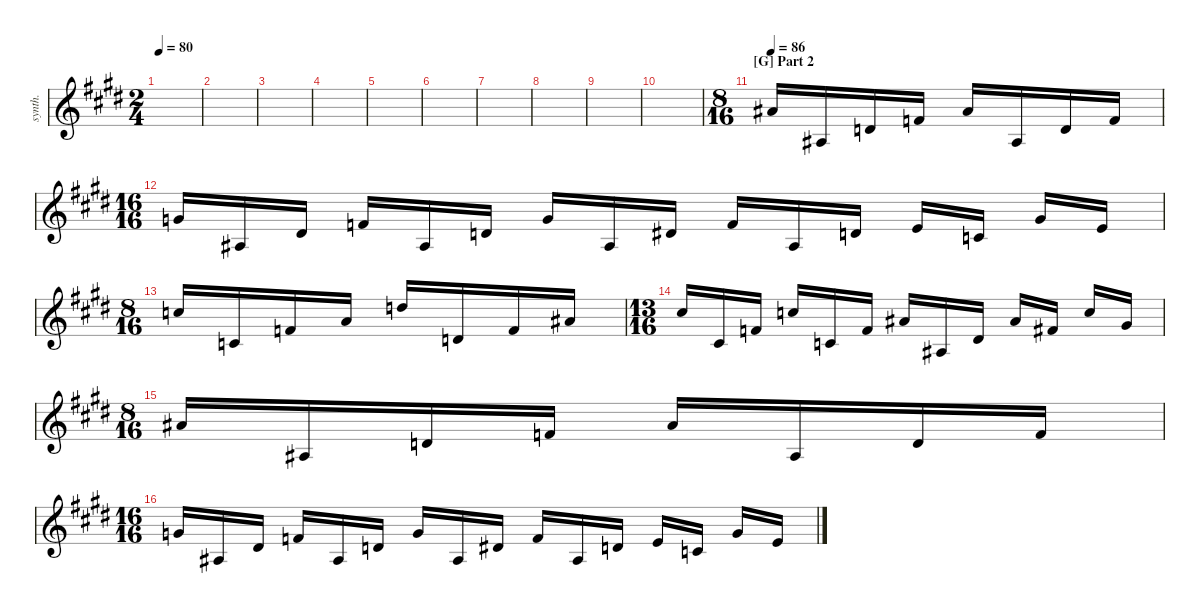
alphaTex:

\defaultSystemsLayout 4
\hideDynamics
\bracketExtendMode groupsimilarinstruments
\otherSystemsTrackNameOrientation horizontal
\chordDiagramsInScore
\track ("Synthesizer (Jupiter)" "synth.") {instrument lead7fifths}
\staff {score}
\tuning (E4 B3 G3 D3 A2 E2)
\ts (2 4)
\tempo 80
\clef g2
\ks e
|
|
|
|
|
|
|
|
|
|
\ts (8 16)
\beaming (8 2 2)
\section ("G" "Part 2")
\tempo 86
6.1{acc #}.16 8.4{acc #}.16 7.3{acc forcenatural}.16 1.1{acc forcenatural}.16 6.1{acc #}.16 8.4{acc #}.16 7.3{acc forcenatural}.16 1.1{acc forcenatural}.16 |
\ts (16 16)
\beaming (8 2 2 2 2)
3.1{acc forcenatural}.16{beam Up} 3.3{acc #}.16{beam Up} -1.1{acc #}.16{beam Up beam split} 1.1{acc forcenatural}.16{beam Up beam merge} 3.3{acc #}.16 3.2{acc forcenatural}.16{beam split} 3.1{acc forcenatural}.16 3.3{acc #}.16{beam merge} 4.2{acc #}.16{beam split} 1.1{acc forcenatural}.16 3.3{acc #}.16 3.2{acc forcenatural}.16 0.1{acc forcenatural}.16 1.2{acc forcenatural}.16{beam split} 3.1{acc forcenatural}.16 0.1{acc forcenatural}.16 |
\ts (8 16)
\beaming (8 2 2)
8.1{acc forcenatural}.16 10.4{acc forcenatural}.16 1.1{acc forcenatural}.16 5.1{acc forcenatural}.16 10.1{acc forcenatural}.16 12.4{acc forcenatural}.16 1.1{acc forcenatural}.16 6.1{acc #}.16 |
\ts (13 16)
\beaming (16 3 3 3 2 2)
9.1{acc #}.16 -3.1{acc #}.16 1.1{acc forcenatural}.16 8.1{acc forcenatural}.16 10.4{acc forcenatural}.16 1.1{acc forcenatural}.16 6.1{acc #}.16 8.4{acc #}.16 -1.1{acc #}.16 6.1{acc #}.16 2.1{acc #}.16 8.1{acc forcenatural}.16 4.1{acc #}.16 |
\ts (8 16)
\beaming (8 2 2)
6.1{acc #}.16 8.4{acc #}.16 7.3{acc forcenatural}.16 1.1{acc forcenatural}.16 6.1{acc #}.16 8.4{acc #}.16 7.3{acc forcenatural}.16 1.1{acc forcenatural}.16 |
\ts (16 16)
\beaming (8 2 2 2 2)
3.1{acc forcenatural}.16 3.3{acc #}.16 -1.1{acc #}.16{beam split} 1.1{acc forcenatural}.16{beam merge} 3.3{acc #}.16{beam merge} 3.2{acc forcenatural}.16{beam split} 3.1{acc forcenatural}.16 3.3{acc #}.16{beam merge} 4.2{acc #}.16{beam split} 1.1{acc forcenatural}.16 3.3{acc #}.16 3.2{acc forcenatural}.16 0.1{acc forcenatural}.16 1.2{acc forcenatural}.16{beam split} 3.1{acc forcenatural}.16 0.1{acc forcenatural}.16
